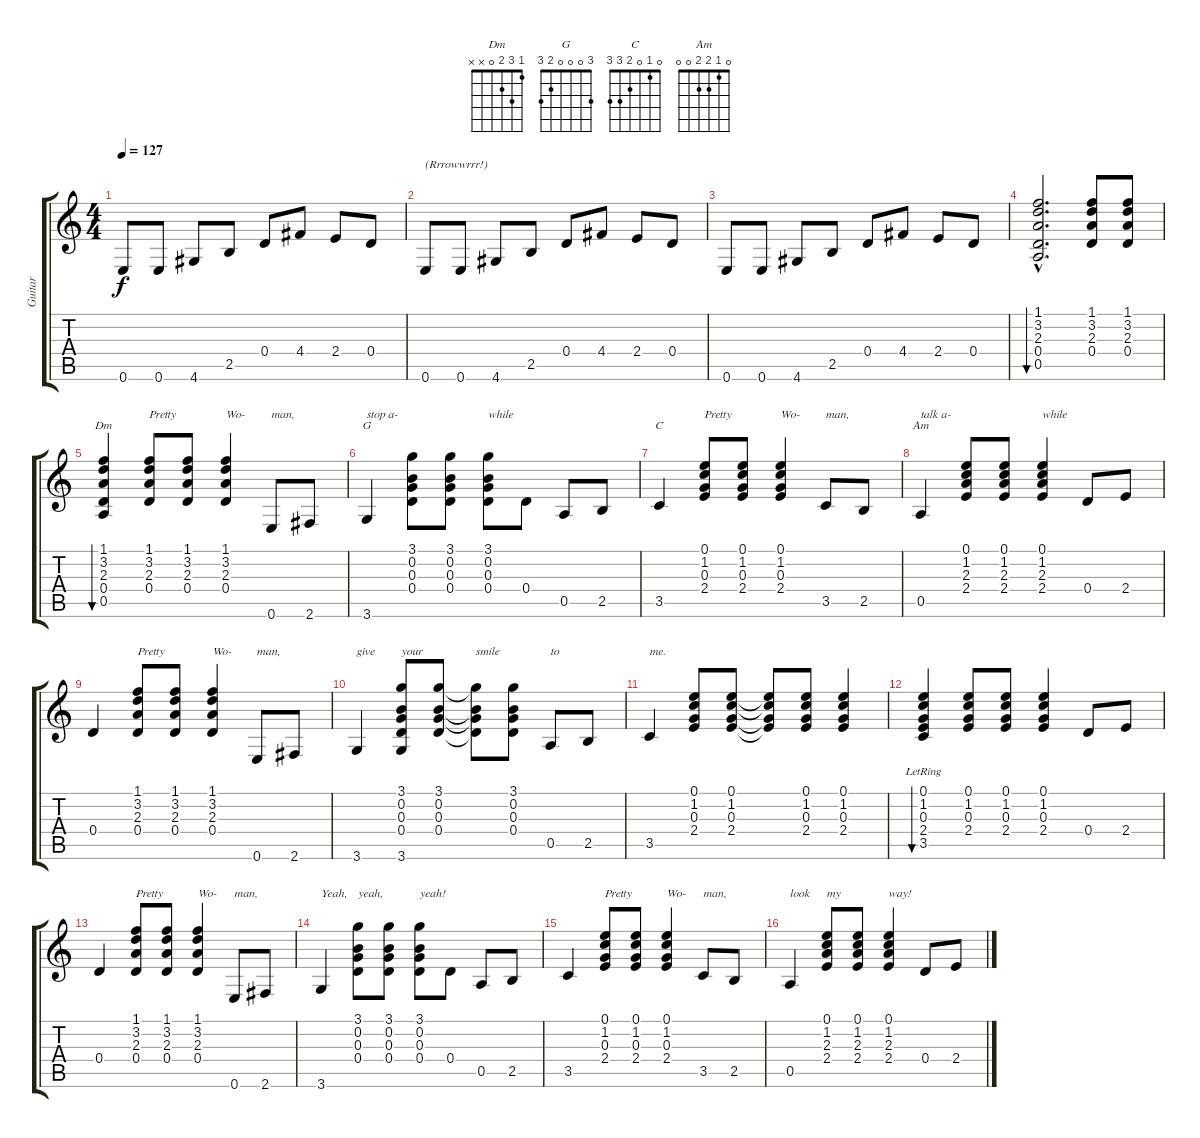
\track ("Guitar" "Guitar") {instrument electricguitarclean}
\staff {score tabs}
\tuning (E4 B3 G3 D3 A2 E2) {hide}
\chord ("Dm" 1 3 2 0 x x)
\chord ("G" 3 0 0 0 2 3)
\chord ("C" 0 1 0 2 3 3)
\chord ("Am" 0 1 2 2 0 0)
\ts (4 4)
\tempo 127
\clef g2
\ks c
0.6.8{dy f} 0.6.8 4.6.8 2.5.8 0.4.8 4.4.8 2.4.8 0.4.8 |
0.6.8{txt "(Rrrowwrrr!)"} 0.6.8 4.6.8 2.5.8 0.4.8 4.4.8 2.4.8 0.4.8 |
0.6.8 0.6.8 4.6.8 2.5.8 0.4.8 4.4.8 2.4.8 0.4.8 |
(1.1{hac} 3.2{hac} 2.3{hac} 0.4{hac} 0.5{hac}).2{d bu 120} (1.1 3.2 2.3 0.4).8 (1.1 3.2 2.3 0.4).8 |
(1.1 3.2 2.3 0.4 0.5).4{bu 120 ch "Dm"} (1.1 3.2 2.3 0.4).8{txt "Pretty"} (1.1 3.2 2.3 0.4).8 (1.1 3.2 2.3 0.4).4{txt "Wo-"} 0.6.8{txt "man,"} 2.6.8 |
3.6.4{ch "G" txt "stop a-"} (3.1 0.2 0.3 0.4).8 (3.1 0.2 0.3 0.4).8 (3.1 0.2 0.3 0.4).8{txt "while"} 0.4.8 0.5.8 2.5.8 |
3.5.4{ch "C"} (0.1 1.2 0.3 2.4).8{txt "Pretty"} (0.1 1.2 0.3 2.4).8 (0.1 1.2 0.3 2.4).4{txt "Wo-"} 3.5.8{txt "man,"} 2.5.8 |
0.5.4{ch "Am" txt "talk a-"} (0.1 1.2 2.3 2.4).8 (0.1 1.2 2.3 2.4).8 (0.1 1.2 2.3 2.4).4{txt "while"} 0.4.8 2.4.8 |
0.4.4 (1.1 3.2 2.3 0.4).8{txt "Pretty"} (1.1 3.2 2.3 0.4).8 (1.1 3.2 2.3 0.4).4{txt "Wo-"} 0.6.8{txt "man,"} 2.6.8 |
3.6.4{txt "give"} (3.1 0.2 0.3 0.4 3.6).8{txt "your"} (3.1 0.2 0.3 0.4).8 (3.1{t} 0.2{t} 0.3{t} 0.4{t}).8{txt "smile"} (3.1 0.2 0.3 0.4).8 0.5.8{txt "to"} 2.5.8 |
3.5.4{txt "me."} (0.1 1.2 0.3 2.4).8 (0.1 1.2 0.3 2.4).8 (0.1{t} 1.2{t} 0.3{t} 2.4{t}).8 (0.1 1.2 0.3 2.4).8 (0.1 1.2 0.3 2.4).4 |
(0.1 1.2 0.3 2.4 3.5{lr}).4{bu 120} (0.1 1.2 0.3 2.4).8 (0.1 1.2 0.3 2.4).8 (0.1 1.2 0.3 2.4).4 0.4.8 2.4.8 |
0.4.4 (1.1 3.2 2.3 0.4).8{txt "Pretty"} (1.1 3.2 2.3 0.4).8 (1.1 3.2 2.3 0.4).4{txt "Wo-"} 0.6.8{txt "man,"} 2.6.8 |
3.6.4{txt "Yeah,"} (3.1 0.2 0.3 0.4).8{txt "yeah,"} (3.1 0.2 0.3 0.4).8 (3.1 0.2 0.3 0.4).8{txt "yeah!"} 0.4.8 0.5.8 2.5.8 |
3.5.4 (0.1 1.2 0.3 2.4).8{txt "Pretty"} (0.1 1.2 0.3 2.4).8 (0.1 1.2 0.3 2.4).4{txt "Wo-"} 3.5.8{txt "man,"} 2.5.8 |
0.5.4{txt "look"} (0.1 1.2 2.3 2.4).8{txt "my"} (0.1 1.2 2.3 2.4).8 (0.1 1.2 2.3 2.4).4{txt "way!"} 0.4.8 2.4.8
